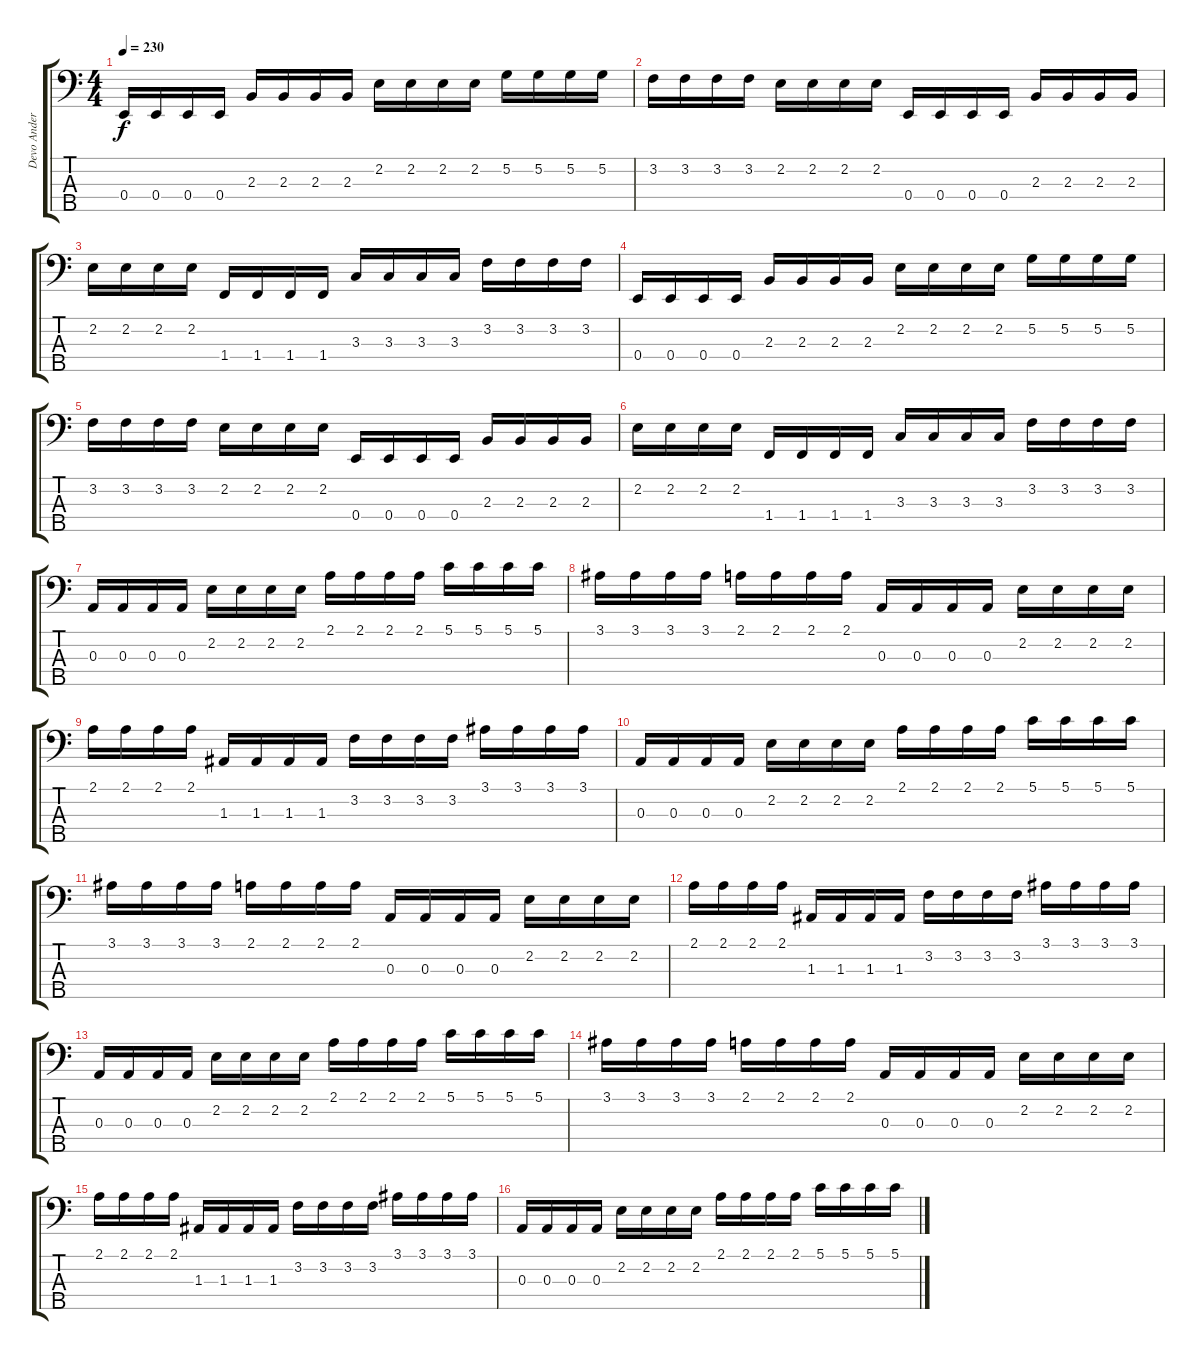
\track ("Devo Andersson" "Devo Ander") {instrument acousticguitarnylon}
\staff {score tabs}
\tuning (G2 D2 A1 E1 B0) {hide}
\ts (4 4)
\tempo 230
\clef f4
\ks c
0.4.16{dy f} 0.4.16 0.4.16 0.4.16 2.3.16 2.3.16 2.3.16 2.3.16 2.2.16 2.2.16 2.2.16 2.2.16 5.2.16 5.2.16 5.2.16 5.2.16 |
3.2.16 3.2.16 3.2.16 3.2.16 2.2.16 2.2.16 2.2.16 2.2.16 0.4.16 0.4.16 0.4.16 0.4.16 2.3.16 2.3.16 2.3.16 2.3.16 |
2.2.16 2.2.16 2.2.16 2.2.16 1.4.16 1.4.16 1.4.16 1.4.16 3.3.16 3.3.16 3.3.16 3.3.16 3.2.16 3.2.16 3.2.16 3.2.16 |
0.4.16 0.4.16 0.4.16 0.4.16 2.3.16 2.3.16 2.3.16 2.3.16 2.2.16 2.2.16 2.2.16 2.2.16 5.2.16 5.2.16 5.2.16 5.2.16 |
3.2.16 3.2.16 3.2.16 3.2.16 2.2.16 2.2.16 2.2.16 2.2.16 0.4.16 0.4.16 0.4.16 0.4.16 2.3.16 2.3.16 2.3.16 2.3.16 |
2.2.16 2.2.16 2.2.16 2.2.16 1.4.16 1.4.16 1.4.16 1.4.16 3.3.16 3.3.16 3.3.16 3.3.16 3.2.16 3.2.16 3.2.16 3.2.16 |
0.3.16 0.3.16 0.3.16 0.3.16 2.2.16 2.2.16 2.2.16 2.2.16 2.1.16 2.1.16 2.1.16 2.1.16 5.1.16 5.1.16 5.1.16 5.1.16 |
3.1.16 3.1.16 3.1.16 3.1.16 2.1.16 2.1.16 2.1.16 2.1.16 0.3.16 0.3.16 0.3.16 0.3.16 2.2.16 2.2.16 2.2.16 2.2.16 |
2.1.16 2.1.16 2.1.16 2.1.16 1.3.16 1.3.16 1.3.16 1.3.16 3.2.16 3.2.16 3.2.16 3.2.16 3.1.16 3.1.16 3.1.16 3.1.16 |
0.3.16 0.3.16 0.3.16 0.3.16 2.2.16 2.2.16 2.2.16 2.2.16 2.1.16 2.1.16 2.1.16 2.1.16 5.1.16 5.1.16 5.1.16 5.1.16 |
3.1.16 3.1.16 3.1.16 3.1.16 2.1.16 2.1.16 2.1.16 2.1.16 0.3.16 0.3.16 0.3.16 0.3.16 2.2.16 2.2.16 2.2.16 2.2.16 |
2.1.16 2.1.16 2.1.16 2.1.16 1.3.16 1.3.16 1.3.16 1.3.16 3.2.16 3.2.16 3.2.16 3.2.16 3.1.16 3.1.16 3.1.16 3.1.16 |
0.3.16 0.3.16 0.3.16 0.3.16 2.2.16 2.2.16 2.2.16 2.2.16 2.1.16 2.1.16 2.1.16 2.1.16 5.1.16 5.1.16 5.1.16 5.1.16 |
3.1.16 3.1.16 3.1.16 3.1.16 2.1.16 2.1.16 2.1.16 2.1.16 0.3.16 0.3.16 0.3.16 0.3.16 2.2.16 2.2.16 2.2.16 2.2.16 |
2.1.16 2.1.16 2.1.16 2.1.16 1.3.16 1.3.16 1.3.16 1.3.16 3.2.16 3.2.16 3.2.16 3.2.16 3.1.16 3.1.16 3.1.16 3.1.16 |
0.3.16 0.3.16 0.3.16 0.3.16 2.2.16 2.2.16 2.2.16 2.2.16 2.1.16 2.1.16 2.1.16 2.1.16 5.1.16 5.1.16 5.1.16 5.1.16
